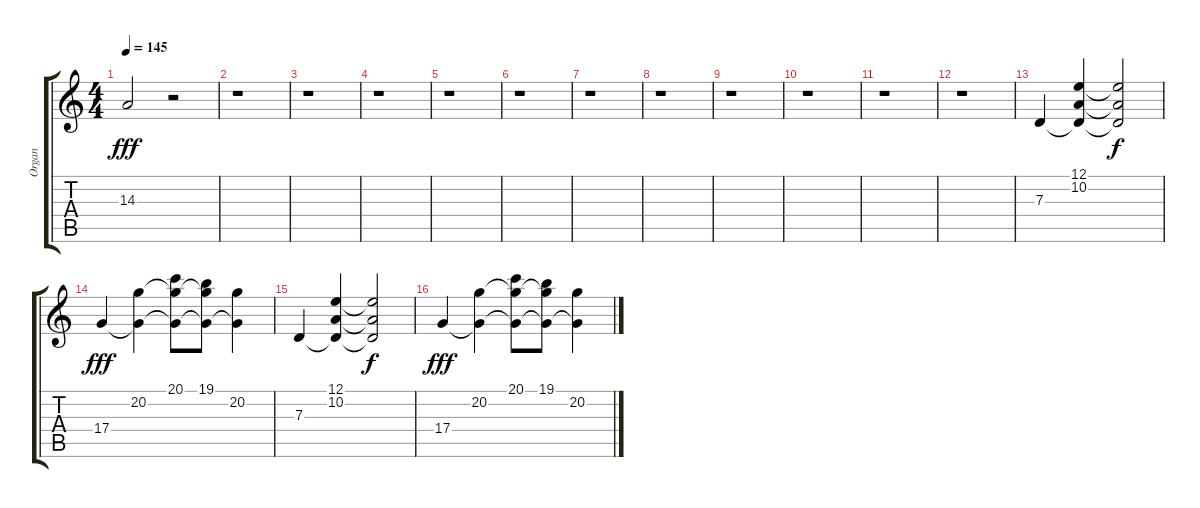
\track ("Organ" "Organ") {instrument rockorgan}
\staff {score tabs}
\tuning (E4 B3 G3 D3 A2 E2) {hide}
\ts (4 4)
\tempo 145
\clef g2
\ks c
14.3.2{dy fff} r.2 |
r.1 |
r.1 |
r.1 |
r.1 |
r.1 |
r.1 |
r.1 |
r.1 |
r.1 |
r.1 |
r.1 |
7.3.4 (12.1 10.2 7.3{t}).4 (12.1{t} 10.2{t} 7.3{t}).2{dy f} |
17.4.4{dy fff} (20.2 17.4{t}).4 (20.1 20.2{t} 17.4{t}).8 (19.1 20.2{t} 17.4{t}).8 (20.2 17.4{t}).4 |
7.3.4 (12.1 10.2 7.3{t}).4 (12.1{t} 10.2{t} 7.3{t}).2{dy f} |
17.4.4{dy fff} (20.2 17.4{t}).4 (20.1 20.2{t} 17.4{t}).8 (19.1 20.2{t} 17.4{t}).8 (20.2 17.4{t}).4
